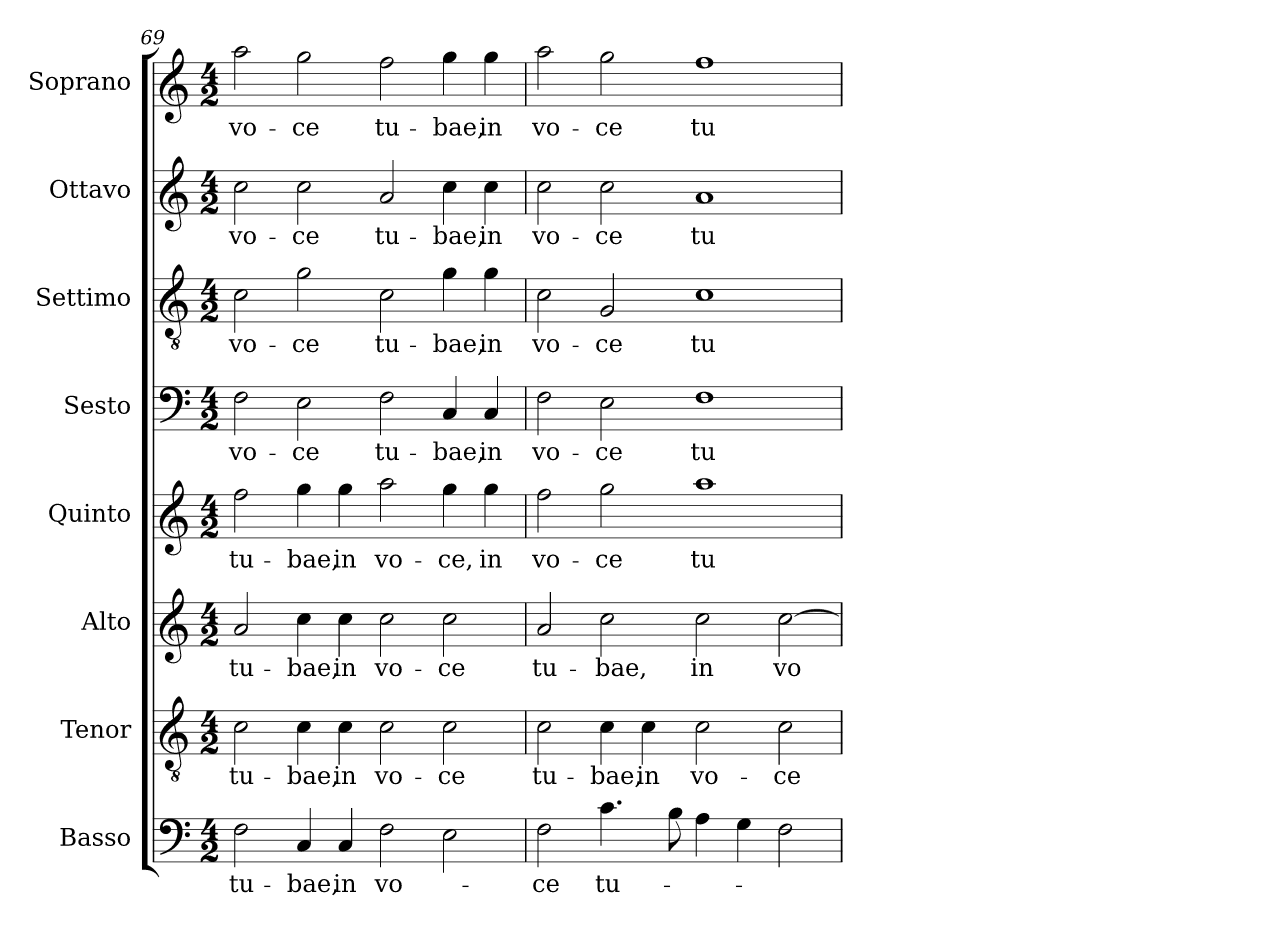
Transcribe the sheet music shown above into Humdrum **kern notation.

**kern	**text	**kern	**text	**kern	**text	**kern	**text	**kern	**text	**kern	**text	**kern	**text	**kern	**text
*part8	*part8	*part7	*part7	*part6	*part6	*part5	*part5	*part4	*part4	*part3	*part3	*part2	*part2	*part1	*part1
*staff8	*staff8	*staff7	*staff7	*staff6	*staff6	*staff5	*staff5	*staff4	*staff4	*staff3	*staff3	*staff2	*staff2	*staff1	*staff1
*I"Basso	*	*I"Tenor	*	*I"Alto	*	*I"Quinto	*	*I"Sesto	*	*I"Settimo	*	*I"Ottavo	*	*I"Soprano	*
*I'B.	*	*I'T.	*	*I'A.	*	*I'Q.	*	*I'Ss.	*	*I'St.	*	*I'Ot.	*	*I'S.	*
*clefF4	*	*clefGv2	*	*clefG2	*	*clefG2	*	*clefF4	*	*clefGv2	*	*clefG2	*	*clefG2	*
*	*	*ITrd7c12	*	*	*	*	*	*	*	*ITrd7c12	*	*	*	*	*
*k[]	*	*k[]	*	*k[]	*	*k[]	*	*k[]	*	*k[]	*	*k[]	*	*k[]	*
*C:	*	*C:	*	*C:	*	*C:	*	*C:	*	*C:	*	*C:	*	*C:	*
*M4/2	*	*M4/2	*	*M4/2	*	*M4/2	*	*M4/2	*	*M4/2	*	*M4/2	*	*M4/2	*
=69	=69	=69	=69	=69	=69	=69	=69	=69	=69	=69	=69	=69	=69	=69	=69
!	!LO:LY:b:color=#000000	!	!	!	!	!	!	!	!	!	!	!	!	!	!
!	!	!	!LO:LY:b:color=#000000	!	!	!	!	!	!	!	!	!	!	!	!
!	!	!	!	!	!LO:LY:b:color=#000000	!	!	!	!	!	!	!	!	!	!
!	!	!	!	!	!	!	!LO:LY:b:color=#000000	!	!	!	!	!	!	!	!
!	!	!	!	!	!	!	!	!	!LO:LY:b:color=#000000	!	!	!	!	!	!
!	!	!	!	!	!	!	!	!	!	!	!LO:LY:b:color=#000000	!	!	!	!
!	!	!	!	!	!	!	!	!	!	!	!	!	!LO:LY:b:color=#000000	!	!
!	!	!	!	!	!	!	!	!	!	!	!	!	!	!	!LO:LY:b:color=#000000
2Fi\	tu-	2Ci\	tu-	2ai/	tu-	2ffi\	tu-	2Fi\	vo-	2Ci\	vo-	2cci\	vo-	2aai\	vo-
!	!LO:LY:b:color=#000000	!	!	!	!	!	!	!	!	!	!	!	!	!	!
!	!	!	!LO:LY:b:color=#000000	!	!	!	!	!	!	!	!	!	!	!	!
!	!	!	!	!	!LO:LY:b:color=#000000	!	!	!	!	!	!	!	!	!	!
!	!	!	!	!	!	!	!LO:LY:b:color=#000000	!	!	!	!	!	!	!	!
!	!	!	!	!	!	!	!	!	!LO:LY:b:color=#000000	!	!	!	!	!	!
!	!	!	!	!	!	!	!	!	!	!	!LO:LY:b:color=#000000	!	!	!	!
!	!	!	!	!	!	!	!	!	!	!	!	!	!LO:LY:b:color=#000000	!	!
!	!	!	!	!	!	!	!	!	!	!	!	!	!	!	!LO:LY:b:color=#000000
4Ci/	-bae,	4Ci\	-bae,	4cci\	-bae,	4ggi\	-bae,	2Ei\	-ce	2Gi\	-ce	2cci\	-ce	2ggi\	-ce
!	!LO:LY:b:color=#000000	!	!	!	!	!	!	!	!	!	!	!	!	!	!
!	!	!	!LO:LY:b:color=#000000	!	!	!	!	!	!	!	!	!	!	!	!
!	!	!	!	!	!LO:LY:b:color=#000000	!	!	!	!	!	!	!	!	!	!
!	!	!	!	!	!	!	!LO:LY:b:color=#000000	!	!	!	!	!	!	!	!
4Ci/	in	4Ci\	in	4cci\	in	4ggi\	in	.	.	.	.	.	.	.	.
!	!LO:LY:b:color=#000000	!	!	!	!	!	!	!	!	!	!	!	!	!	!
!	!	!	!LO:LY:b:color=#000000	!	!	!	!	!	!	!	!	!	!	!	!
!	!	!	!	!	!LO:LY:b:color=#000000	!	!	!	!	!	!	!	!	!	!
!	!	!	!	!	!	!	!LO:LY:b:color=#000000	!	!	!	!	!	!	!	!
!	!	!	!	!	!	!	!	!	!LO:LY:b:color=#000000	!	!	!	!	!	!
!	!	!	!	!	!	!	!	!	!	!	!LO:LY:b:color=#000000	!	!	!	!
!	!	!	!	!	!	!	!	!	!	!	!	!	!LO:LY:b:color=#000000	!	!
!	!	!	!	!	!	!	!	!	!	!	!	!	!	!	!LO:LY:b:color=#000000
2Fi\	vo-	2Ci\	vo-	2cci\	vo-	2aai\	vo-	2Fi\	tu-	2Ci\	tu-	2ai/	tu-	2ffi\	tu-
!	!	!	!LO:LY:b:color=#000000	!	!	!	!	!	!	!	!	!	!	!	!
!	!	!	!	!	!LO:LY:b:color=#000000	!	!	!	!	!	!	!	!	!	!
!	!	!	!	!	!	!	!LO:LY:b:color=#000000	!	!	!	!	!	!	!	!
!	!	!	!	!	!	!	!	!	!LO:LY:b:color=#000000	!	!	!	!	!	!
!	!	!	!	!	!	!	!	!	!	!	!LO:LY:b:color=#000000	!	!	!	!
!	!	!	!	!	!	!	!	!	!	!	!	!	!LO:LY:b:color=#000000	!	!
!	!	!	!	!	!	!	!	!	!	!	!	!	!	!	!LO:LY:b:color=#000000
2Ei\	.	2Ci\	-ce	2cci\	-ce	4ggi\	-ce,	4Ci/	-bae,	4Gi\	-bae,	4cci\	-bae,	4ggi\	-bae,
!	!	!	!	!	!	!	!LO:LY:b:color=#000000	!	!	!	!	!	!	!	!
!	!	!	!	!	!	!	!	!	!LO:LY:b:color=#000000	!	!	!	!	!	!
!	!	!	!	!	!	!	!	!	!	!	!LO:LY:b:color=#000000	!	!	!	!
!	!	!	!	!	!	!	!	!	!	!	!	!	!LO:LY:b:color=#000000	!	!
!	!	!	!	!	!	!	!	!	!	!	!	!	!	!	!LO:LY:b:color=#000000
.	.	.	.	.	.	4ggi\	in	4Ci/	in	4Gi\	in	4cci\	in	4ggi\	in
=70	=70	=70	=70	=70	=70	=70	=70	=70	=70	=70	=70	=70	=70	=70	=70
!	!LO:LY:b:color=#000000	!	!	!	!	!	!	!	!	!	!	!	!	!	!
!	!	!	!LO:LY:b:color=#000000	!	!	!	!	!	!	!	!	!	!	!	!
!	!	!	!	!	!LO:LY:b:color=#000000	!	!	!	!	!	!	!	!	!	!
!	!	!	!	!	!	!	!LO:LY:b:color=#000000	!	!	!	!	!	!	!	!
!	!	!	!	!	!	!	!	!	!LO:LY:b:color=#000000	!	!	!	!	!	!
!	!	!	!	!	!	!	!	!	!	!	!LO:LY:b:color=#000000	!	!	!	!
!	!	!	!	!	!	!	!	!	!	!	!	!	!LO:LY:b:color=#000000	!	!
!	!	!	!	!	!	!	!	!	!	!	!	!	!	!	!LO:LY:b:color=#000000
2Fi\	-ce	2Ci\	tu-	2ai/	tu-	2ffi\	vo-	2Fi\	vo-	2Ci\	vo-	2cci\	vo-	2aai\	vo-
!	!LO:LY:b:color=#000000	!	!	!	!	!	!	!	!	!	!	!	!	!	!
!	!	!	!LO:LY:b:color=#000000	!	!	!	!	!	!	!	!	!	!	!	!
!	!	!	!	!	!LO:LY:b:color=#000000	!	!	!	!	!	!	!	!	!	!
!	!	!	!	!	!	!	!LO:LY:b:color=#000000	!	!	!	!	!	!	!	!
!	!	!	!	!	!	!	!	!	!LO:LY:b:color=#000000	!	!	!	!	!	!
!	!	!	!	!	!	!	!	!	!	!	!LO:LY:b:color=#000000	!	!	!	!
!	!	!	!	!	!	!	!	!	!	!	!	!	!LO:LY:b:color=#000000	!	!
!	!	!	!	!	!	!	!	!	!	!	!	!	!	!	!LO:LY:b:color=#000000
4.ci\	tu-	4Ci\	-bae,	2cci\	-bae,	2ggi\	-ce	2Ei\	-ce	2GGi/	-ce	2cci\	-ce	2ggi\	-ce
!	!	!	!LO:LY:b:color=#000000	!	!	!	!	!	!	!	!	!	!	!	!
.	.	4Ci\	in	.	.	.	.	.	.	.	.	.	.	.	.
8Bi\	.	.	.	.	.	.	.	.	.	.	.	.	.	.	.
!	!	!	!LO:LY:b:color=#000000	!	!	!	!	!	!	!	!	!	!	!	!
!	!	!	!	!	!LO:LY:b:color=#000000	!	!	!	!	!	!	!	!	!	!
!	!	!	!	!	!	!	!LO:LY:b:color=#000000	!	!	!	!	!	!	!	!
!	!	!	!	!	!	!	!	!	!LO:LY:b:color=#000000	!	!	!	!	!	!
!	!	!	!	!	!	!	!	!	!	!	!LO:LY:b:color=#000000	!	!	!	!
!	!	!	!	!	!	!	!	!	!	!	!	!	!LO:LY:b:color=#000000	!	!
!	!	!	!	!	!	!	!	!	!	!	!	!	!	!	!LO:LY:b:color=#000000
4Ai\	.	2Ci\	vo-	2cci\	in	1aai	tu-	1Fi	tu-	1Ci	tu-	1ai	tu-	1ffi	tu-
4Gi\	.	.	.	.	.	.	.	.	.	.	.	.	.	.	.
!	!	!	!LO:LY:b:color=#000000	!	!	!	!	!	!	!	!	!	!	!	!
!	!	!	!	!	!LO:LY:b:color=#000000	!	!	!	!	!	!	!	!	!	!
2Fi\	.	2Ci\	-ce	[2cci\	vo-	.	.	.	.	.	.	.	.	.	.
=	=	=	=	=	=	=	=	=	=	=	=	=	=	=	=
*-	*-	*-	*-	*-	*-	*-	*-	*-	*-	*-	*-	*-	*-	*-	*-
